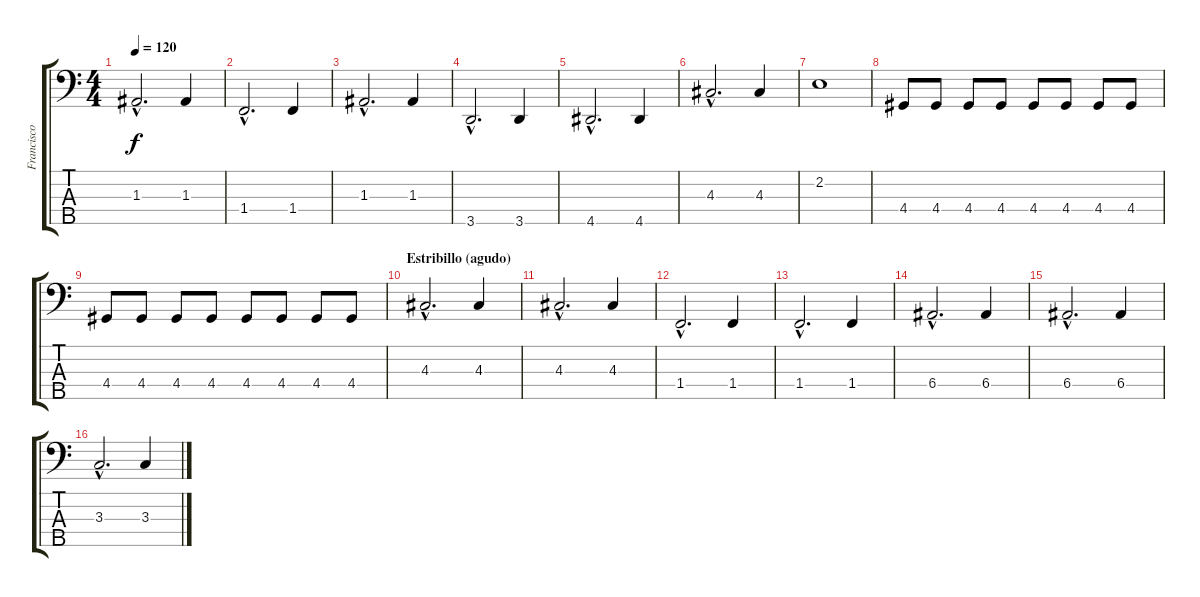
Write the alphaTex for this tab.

\track ("Francisco Fidalgo (Bajo)" "Francisco ") {instrument electricbassfinger}
\staff {score tabs}
\tuning (G2 D2 A1 E1 B0) {hide}
\ts (4 4)
\tempo 120
\clef f4
\ks c
1.3{hac}.2{d dy f} 1.3.4 |
1.4{hac}.2{d} 1.4.4 |
1.3{hac}.2{d} 1.3.4 |
3.5{hac}.2{d} 3.5.4 |
4.5{hac}.2{d} 4.5.4 |
4.3{hac}.2{d} 4.3.4 |
2.2.1 |
4.4.8 4.4.8 4.4.8 4.4.8 4.4.8 4.4.8 4.4.8 4.4.8 |
4.4.8 4.4.8 4.4.8 4.4.8 4.4.8 4.4.8 4.4.8 4.4.8 |
\section ("" "Estribillo (agudo)")
4.3{hac}.2{d} 4.3.4 |
4.3{hac}.2{d} 4.3.4 |
1.4{hac}.2{d} 1.4.4 |
1.4{hac}.2{d} 1.4.4 |
6.4{hac}.2{d} 6.4.4 |
6.4{hac}.2{d} 6.4.4 |
3.3{hac}.2{d} 3.3.4
